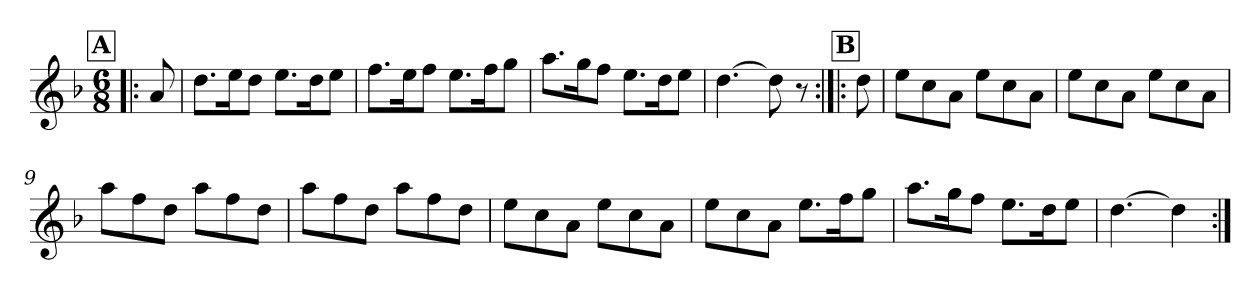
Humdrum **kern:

**kern
*part1
*staff1
*clefG2
*k[b-]
*d:
*M6/8
*MM174
!!LO:REH:place=s1:a:B:fs=14:t=A
=1!|:
8a/
=2
8.dd\L
16ee\K
8dd\J
8.ee\L
16dd\K
8ee\J
=3
8.ff\L
16ee\K
8ff\J
8.ee\L
16ff\K
8gg\J
=4
8.aa\L
16gg\K
8ff\J
8.ee\L
16dd\K
8ee\J
=5
[4.dd\
8dd\]
8r
!!LO:REH:place=s1:a:B:fs=14:t=B
=6:|!|:
8dd\
=7
8ee\L
8cc\
8a\J
8ee\L
8cc\
8a\J
=8
8ee\L
8cc\
8a\J
8ee\L
8cc\
8a\J
!!LO:LB:g=z
=9
8aa\L
8ff\
8dd\J
8aa\L
8ff\
8dd\J
=10
8aa\L
8ff\
8dd\J
8aa\L
8ff\
8dd\J
=11
8ee\L
8cc\
8a\J
8ee\L
8cc\
8a\J
=12
8ee\L
8cc\
8a\J
8.ee\L
16ff\K
8gg\J
=13
8.aa\L
16gg\K
8ff\J
8.ee\L
16dd\K
8ee\J
=14
[4.dd\
4dd\]
=:|!
*-
